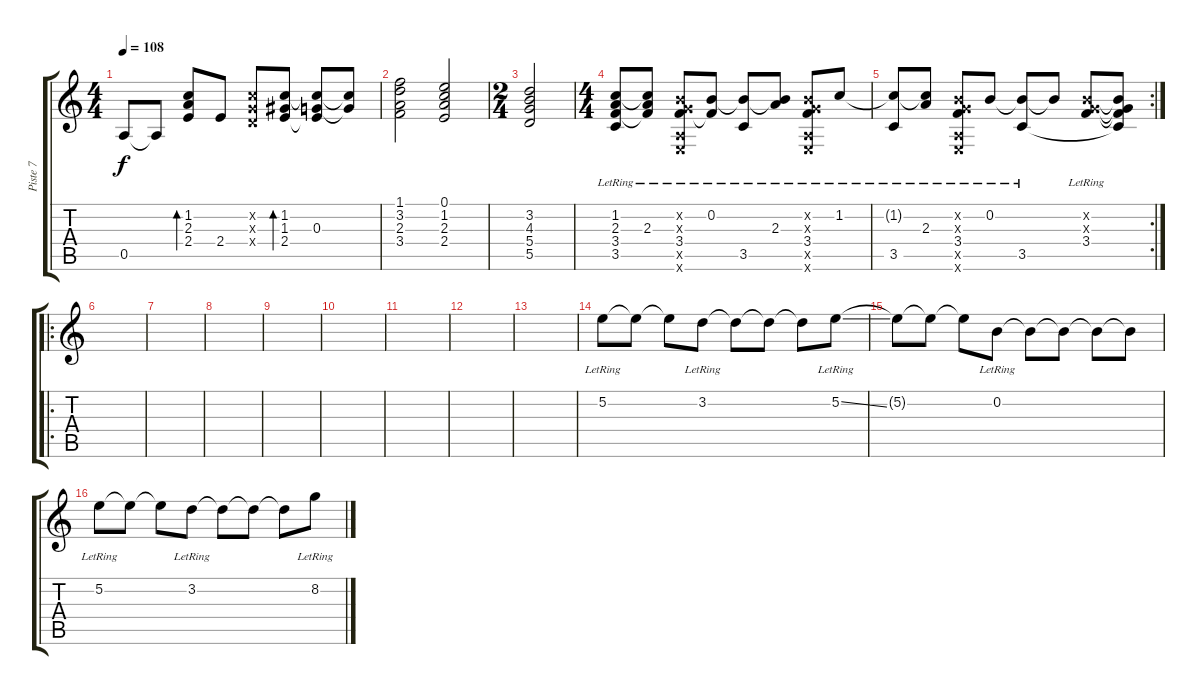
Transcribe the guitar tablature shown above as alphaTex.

\track ("Piste 7" "Piste 7") {instrument acousticguitarnylon}
\staff {score tabs}
\tuning (E4 B3 G3 D3 A2 E2) {hide}
\ts (4 4)
\tempo 108
\clef g2
\ks c
0.5.8{dy f} 0.5{t}.8 (1.2 2.3 2.4).8{bd 120} 2.4.8 (1.2{x} 0.3{x} 0.4{x}).8 (1.2 1.3 2.4).8{bd 120} (1.2{t} 0.3 2.4{t}).8 (1.2{t} 0.3{t}).8 |
(1.1 3.2 2.3 3.4).2 (0.1 1.2 2.3 2.4).2 |
\ts (2 4)
(3.2 4.3 5.4 5.5).2 |
\ts (4 4)
(1.2{lr} 2.3 3.4 3.5{lr}).8 (1.2{t} 2.3{lr} 3.4{t}).8 (0.2{x} 0.3{x} 3.4{lr} 0.5{x} 0.6{x}).8 (0.2{lr} 3.4{t}).8 (0.2{t} 3.5{lr}).8 (0.2{t} 2.3{lr}).8 (0.2{x} 0.3{x} 3.4{lr} 0.5{x} 0.6{x}).8 1.2{lr}.8 |
\rc 2
(1.2{t} 3.5{lr}).8 (1.2{t} 2.3{lr}).8 (0.2{x} 0.3{x} 3.4{lr} 0.5{x} 0.6{x}).8 0.2{lr}.8 (0.2{t} 3.5{lr}).8 0.2{t}.8 (0.2{x} 0.3{x} 3.4{lr}).8 (0.2{t} 0.3{t} 3.4{t} 3.5{t}).8 |
\ro
|
|
|
|
|
|
|
|
5.2{lr}.8 5.2{t}.8 5.2{t}.8 3.2{lr}.8 3.2{t}.8 3.2{t}.8 3.2{t}.8 5.2{ss lr}.8 |
5.2{t}.8 5.2{t}.8 5.2{t}.8 0.2{lr}.8 0.2{t}.8 0.2{t}.8 0.2{t}.8 0.2{t}.8 |
5.2{lr}.8 5.2{t}.8 5.2{t}.8 3.2{lr}.8 3.2{t}.8 3.2{t}.8 3.2{t}.8 8.2{lr}.8
